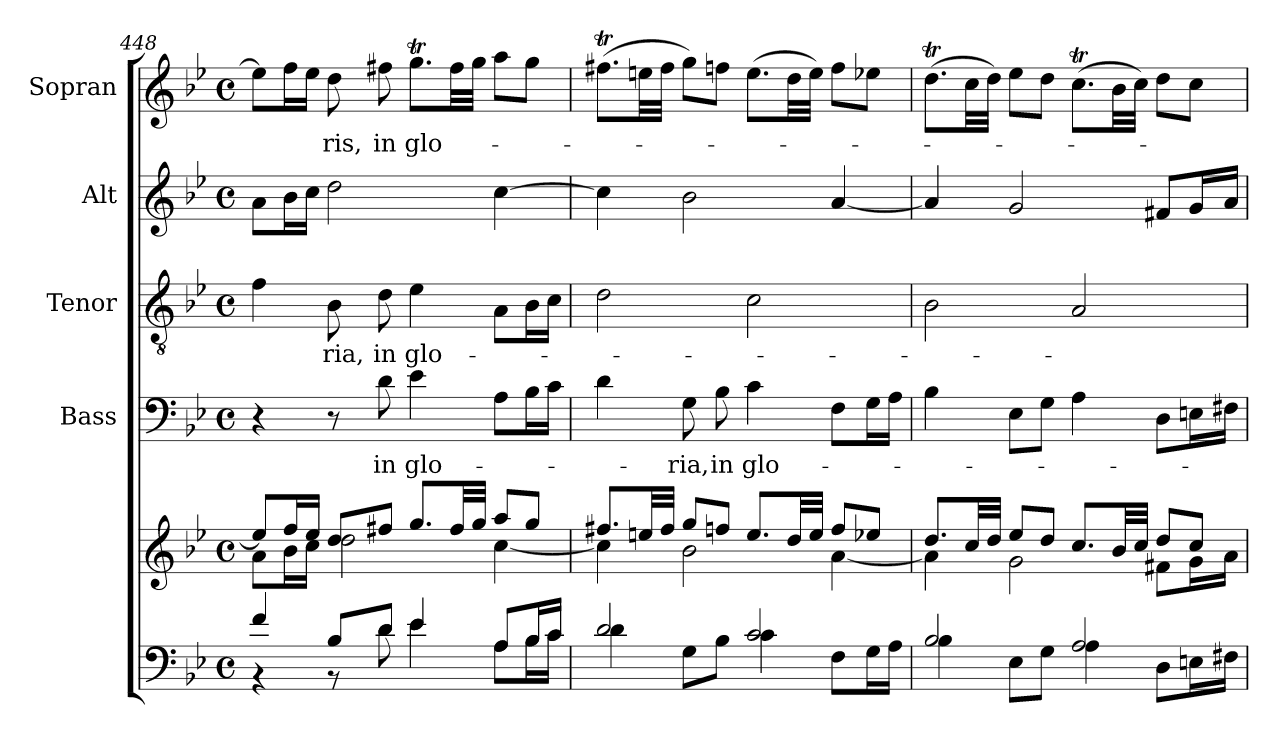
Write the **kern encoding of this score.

**kern	**kern	**kern	**text	**kern	**text	**kern	**kern	**text
*part5	*part5	*part4	*part4	*part3	*part3	*part2	*part1	*part1
*staff6	*staff5	*staff4	*staff4	*staff3	*staff3	*staff2	*staff1	*staff1
*	*	*I"Bass	*	*I"Tenor	*	*I"Alt	*I"Sopran	*
*	*	*I'B.	*	*I'T.	*	*I'A.	*I'S.	*
*clefF4	*clefG2	*clefF4	*	*clefGv2	*	*clefG2	*clefG2	*
*k[b-e-]	*k[b-e-]	*k[b-e-]	*	*k[b-e-]	*	*k[b-e-]	*k[b-e-]	*
*B-:	*B-:	*B-:	*	*B-:	*	*B-:	*B-:	*
*M4/4	*M4/4	*M4/4	*	*M4/4	*	*M4/4	*M4/4	*
*met(c)	*met(c)	*met(c)	*	*met(c)	*	*met(c)	*met(c)	*
=448	=448	=448	=448	=448	=448	=448	=448	=448
*^	*^	*	*	*	*	*	*	*
4f/	4r	8ee-/L]	8a\L	4r	.	4f\	.	8a\L	8ee-\L]	.
.	.	16ff/L	16b-\L	.	.	.	.	16b-\L	16ff\L	.
.	.	16ee-/JJ	16cc\JJ	.	.	.	.	16cc\JJ	16ee-\JJ	.
!	!	!	!	!	!	!	!LO:LY:b	!	!	!LO:LY:b
8B-/L	8r	8dd/L	2dd\	8r	.	8B-\	-ria,	2dd\	8dd\	-ris,
!	!	!	!	!	!LO:LY:b	!	!LO:LY:b	!	!	!LO:LY:b
8d/J	8d\	8ff#X/J	.	8d\	in	8d\	in	.	8ff#X\	in
!	!	!	!	!	!LO:LY:b	!	!LO:LY:b	!	!	!LO:LY:b
4e-/	4e-\	8.gg/L	.	4e-\	glo-	4e-\	glo-	.	8.ggT\L	glo-
.	.	32ff#/LL	.	.	.	.	.	.	32ff#\LL	.
.	.	32gg/JJJ	.	.	.	.	.	.	32gg\JJJ	.
8A/L	8A\L	8aa/L	[<4cc\	8A\L	.	8A\L	.	[4cc\	8aa\L	.
16B-/L	16B-\L	8gg/J	.	16B-\L	.	16B-\L	.	.	8gg\J	.
16c/JJ	16c\JJ	.	.	16c\JJ	.	16c\JJ	.	.	.	.
!!LO:PB:g=z
=449	=449	=449	=449	=449	=449	=449	=449	=449	=449	=449
2d/	4d\	8.ff#X/L	4cc\]	4d\	.	2d\	.	4cc\]	(>8.ff#Xt\L	.
.	.	32ee/LL	.	.	.	.	.	.	32ee\LL	.
.	.	32ff#/JJJ	.	.	.	.	.	.	32ff#\JJJ	.
!	!	!	!	!	!LO:LY:b	!	!	!	!	!
.	8G\L	8gg/L	2b-\	8G\	-ria,	.	.	2b-\	8gg\L)	.
!	!	!	!	!	!LO:LY:b	!	!	!	!	!
.	8B-\J	8ffn/J	.	8B-\	in	.	.	.	8ffn\J	.
!	!	!	!	!	!LO:LY:b	!	!	!	!	!
2c/	4c\	8.ee/L	.	4c\	glo-	2c\	.	.	(>8.ee\L	.
.	.	32dd/LL	.	.	.	.	.	.	32dd\LL	.
.	.	32ee/JJJ	.	.	.	.	.	.	32ee\JJJ)	.
.	8F\L	8ff/L	[<4a\	8F\L	.	.	.	[4a/	8ff\L	.
.	16G\L	8ee-X/J	.	16G\L	.	.	.	.	8ee-X\J	.
.	16A\JJ	.	.	16A\JJ	.	.	.	.	.	.
=450	=450	=450	=450	=450	=450	=450	=450	=450	=450	=450
2B-/	4B-\	8.dd/L	4a\]	4B-\	.	2B-\	.	4a/]	(>8.ddt\L	.
.	.	32cc/LL	.	.	.	.	.	.	32cc\LL	.
.	.	32dd/JJJ	.	.	.	.	.	.	32dd\JJJ)	.
.	8E-\L	8ee-/L	2g\	8E-\L	.	.	.	2g/	8ee-\L	.
.	8G\J	8dd/J	.	8G\J	.	.	.	.	8dd\J	.
2A/	4A\	8.cc/L	.	4A\	.	2A/	.	.	(>8.ccT\L	.
.	.	32b-/LL	.	.	.	.	.	.	32b-\LL	.
.	.	32cc/JJJ	.	.	.	.	.	.	32cc\JJJ)	.
.	8D\L	8dd/L	8f#X\L	8D\L	.	.	.	8f#X/L	8dd\L	.
.	16En\L	8cc/J	16g\L	16En\L	.	.	.	16g/L	8cc\J	.
.	16F#X\JJ	.	16a\JJ	16F#X\JJ	.	.	.	16a/JJ	.	.
*v	*v	*	*	*	*	*	*	*	*	*
*	*v	*v	*	*	*	*	*	*	*
=	=	=	=	=	=	=	=	=
*-	*-	*-	*-	*-	*-	*-	*-	*-
